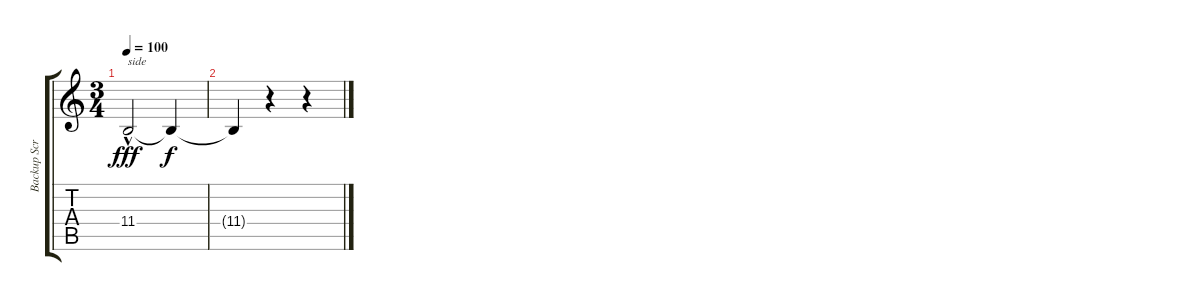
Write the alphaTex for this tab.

\track ("Backup Scream-o" "Backup Scr") {instrument synthbrass1}
\staff {score tabs}
\tuning (D4 A3 F3 C3 G2 C2) {hide}
\ts (3 4)
\tempo 100
\clef g2
\ks c
11.4{hac}.2{txt "side" dy fff} 11.4{t}.4{dy f} |
11.4{t}.4 r.4 r.4
